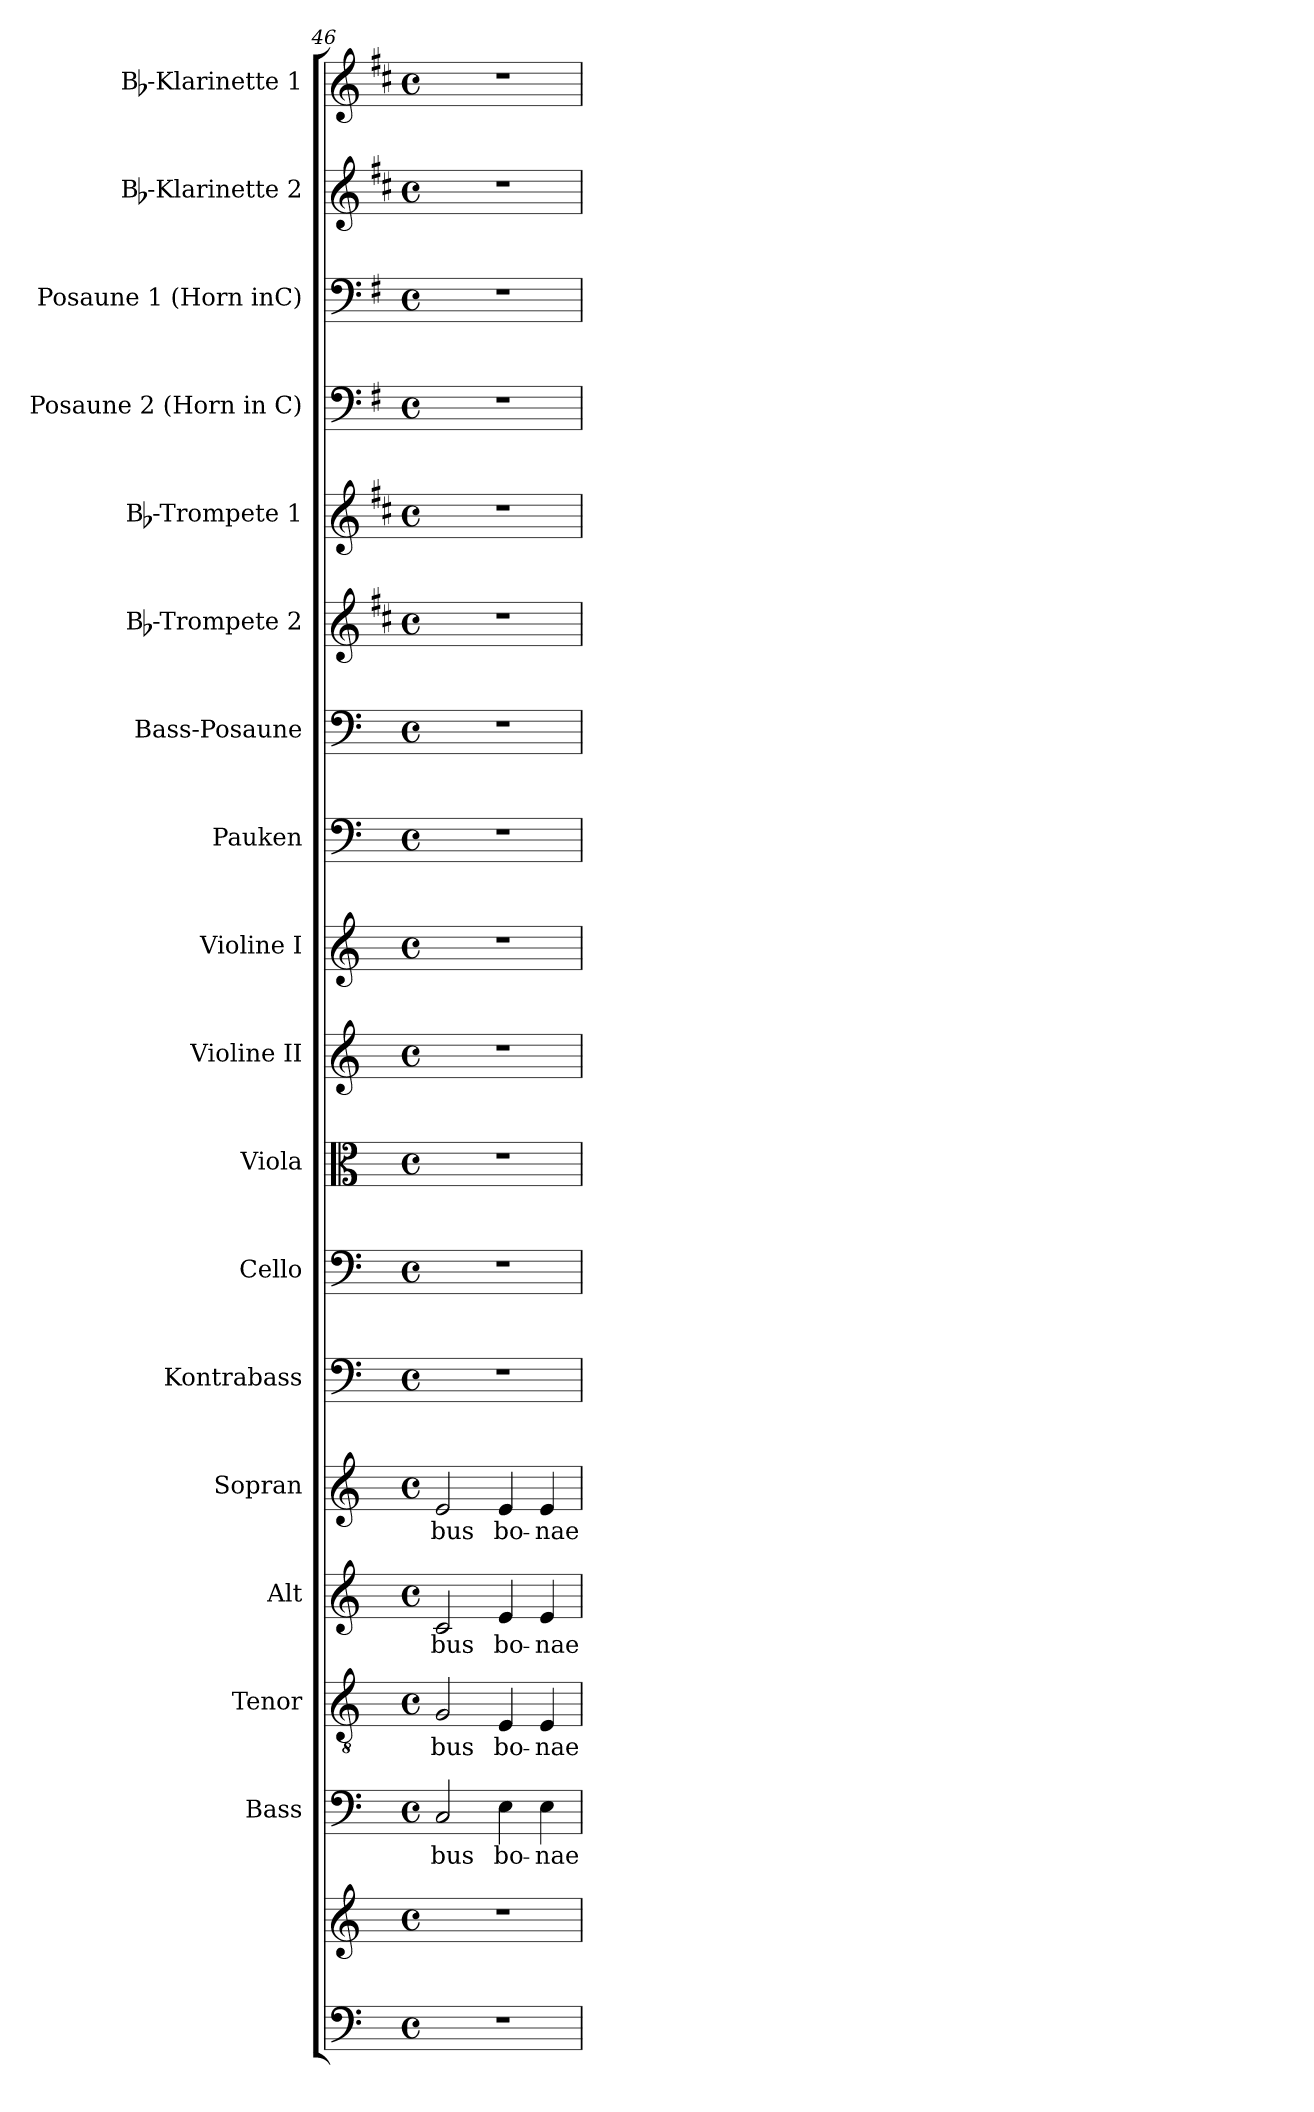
**kern	**kern	**kern	**text	**kern	**text	**kern	**text	**kern	**text	**kern	**kern	**kern	**kern	**kern	**kern	**kern	**kern	**kern	**kern	**kern	**kern	**kern
*part18	*part18	*part17	*part17	*part16	*part16	*part15	*part15	*part14	*part14	*part13	*part12	*part11	*part10	*part9	*part8	*part7	*part6	*part5	*part4	*part3	*part2	*part1
*staff19	*staff18	*staff17	*staff17	*staff16	*staff16	*staff15	*staff15	*staff14	*staff14	*staff13	*staff12	*staff11	*staff10	*staff9	*staff8	*staff7	*staff6	*staff5	*staff4	*staff3	*staff2	*staff1
*	*	*I"Bass	*	*I"Tenor	*	*I"Alt	*	*I"Sopran	*	*I"Kontrabass	*I"Cello	*I"Viola	*I"Violine II	*I"Violine I	*I"Pauken	*I"Bass-Posaune	*I"Bb-Trompete 2	*I"Bb-Trompete 1	*I"Posaune 2 (Horn in C)	*I"Posaune 1 (Horn inC)	*I"Bb-Klarinette 2	*I"Bb-Klarinette 1
*	*	*I'B.	*	*I'T.	*	*I'A.	*	*I'S.	*	*I'Kb.	*	*I'Vla.	*I'Vl. II	*I'Vl. I	*I'Pk.	*I'B-Pos.	*I'Bb Trp. 2	*I'Bb Trp. 1	*I'Pos. 2	*I'Pos. 1	*I'Bb Kl. 2	*I'Bb Kl. 1
*clefF4	*clefG2	*clefF4	*	*clefGv2	*	*clefG2	*	*clefG2	*	*clefF4	*clefF4	*clefC3	*clefG2	*clefG2	*clefF4	*clefF4	*clefG2	*clefG2	*clefF4	*clefF4	*clefG2	*clefG2
*	*	*	*	*	*	*	*	*	*	*ITrd7c12	*	*	*	*	*	*	*ITrd1c2	*ITrd1c2	*ITrd4c7	*ITrd4c7	*ITrd1c2	*ITrd1c2
*k[]	*k[]	*k[]	*	*k[]	*	*k[]	*	*k[]	*	*k[]	*k[]	*k[]	*k[]	*k[]	*k[]	*k[]	*k[]	*k[]	*k[]	*k[]	*k[]	*k[]
*C:	*C:	*C:	*	*C:	*	*C:	*	*C:	*	*C:	*C:	*C:	*C:	*C:	*C:	*C:	*C:	*C:	*C:	*C:	*C:	*C:
*M4/4	*M4/4	*M4/4	*	*M4/4	*	*M4/4	*	*M4/4	*	*M4/4	*M4/4	*M4/4	*M4/4	*M4/4	*M4/4	*M4/4	*M4/4	*M4/4	*M4/4	*M4/4	*M4/4	*M4/4
*met(c)	*met(c)	*met(c)	*	*met(c)	*	*met(c)	*	*met(c)	*	*met(c)	*met(c)	*met(c)	*met(c)	*met(c)	*met(c)	*met(c)	*met(c)	*met(c)	*met(c)	*met(c)	*met(c)	*met(c)
=46	=46	=46	=46	=46	=46	=46	=46	=46	=46	=46	=46	=46	=46	=46	=46	=46	=46	=46	=46	=46	=46	=46
!	!	!	!LO:LY:b	!	!LO:LY:b	!	!LO:LY:b	!	!LO:LY:b	!	!	!	!	!	!	!	!	!	!	!	!	!
1r	1r	2C/	-bus	2G/	-bus	2c/	-bus	2e/	-bus	1r	1r	1r	1r	1r	1r	1r	1r	1r	1r	1r	1r	1r
!	!	!	!LO:LY:b	!	!LO:LY:b	!	!LO:LY:b	!	!LO:LY:b	!	!	!	!	!	!	!	!	!	!	!	!	!
.	.	4E\	bo-	4E/	bo-	4e/	bo-	4e/	bo-	.	.	.	.	.	.	.	.	.	.	.	.	.
!	!	!	!LO:LY:b	!	!LO:LY:b	!	!LO:LY:b	!	!LO:LY:b	!	!	!	!	!	!	!	!	!	!	!	!	!
.	.	4E\	-nae	4E/	-nae	4e/	-nae	4e/	-nae	.	.	.	.	.	.	.	.	.	.	.	.	.
=	=	=	=	=	=	=	=	=	=	=	=	=	=	=	=	=	=	=	=	=	=	=
*-	*-	*-	*-	*-	*-	*-	*-	*-	*-	*-	*-	*-	*-	*-	*-	*-	*-	*-	*-	*-	*-	*-
